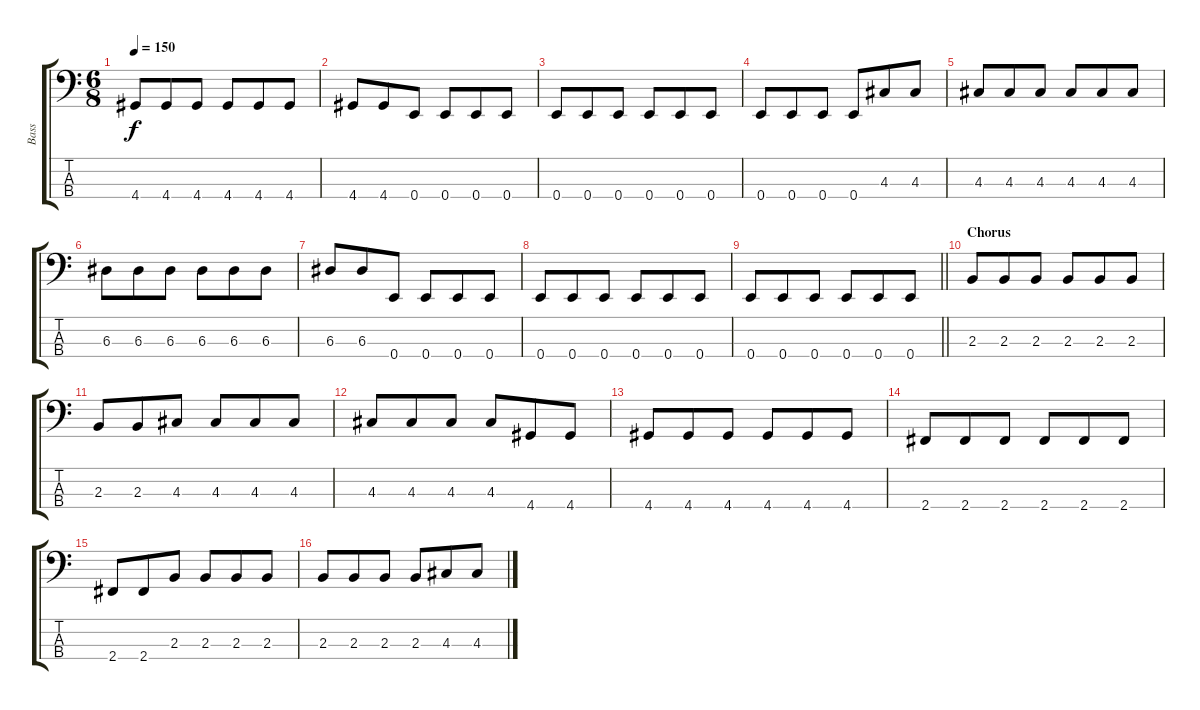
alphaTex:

\track ("Bass" "Bass") {instrument electricbassfinger}
\staff {score tabs}
\tuning (G2 D2 A1 E1) {hide}
\ts (6 8)
\tempo 150
\clef f4
\ks c
4.4.8{dy f} 4.4.8 4.4.8 4.4.8 4.4.8 4.4.8 |
4.4.8 4.4.8 0.4.8 0.4.8 0.4.8 0.4.8 |
0.4.8 0.4.8 0.4.8 0.4.8 0.4.8 0.4.8 |
0.4.8 0.4.8 0.4.8 0.4.8 4.3.8 4.3.8 |
4.3.8 4.3.8 4.3.8 4.3.8 4.3.8 4.3.8 |
6.3.8 6.3.8 6.3.8 6.3.8 6.3.8 6.3.8 |
6.3.8 6.3.8 0.4.8 0.4.8 0.4.8 0.4.8 |
0.4.8 0.4.8 0.4.8 0.4.8 0.4.8 0.4.8 |
\barLineRight lightlight
0.4.8 0.4.8 0.4.8 0.4.8 0.4.8 0.4.8 |
\section ("" "Chorus")
2.3.8 2.3.8 2.3.8 2.3.8 2.3.8 2.3.8 |
2.3.8 2.3.8 4.3.8 4.3.8 4.3.8 4.3.8 |
4.3.8 4.3.8 4.3.8 4.3.8 4.4.8 4.4.8 |
4.4.8 4.4.8 4.4.8 4.4.8 4.4.8 4.4.8 |
2.4.8 2.4.8 2.4.8 2.4.8 2.4.8 2.4.8 |
2.4.8 2.4.8 2.3.8 2.3.8 2.3.8 2.3.8 |
2.3.8 2.3.8 2.3.8 2.3.8 4.3.8 4.3.8
